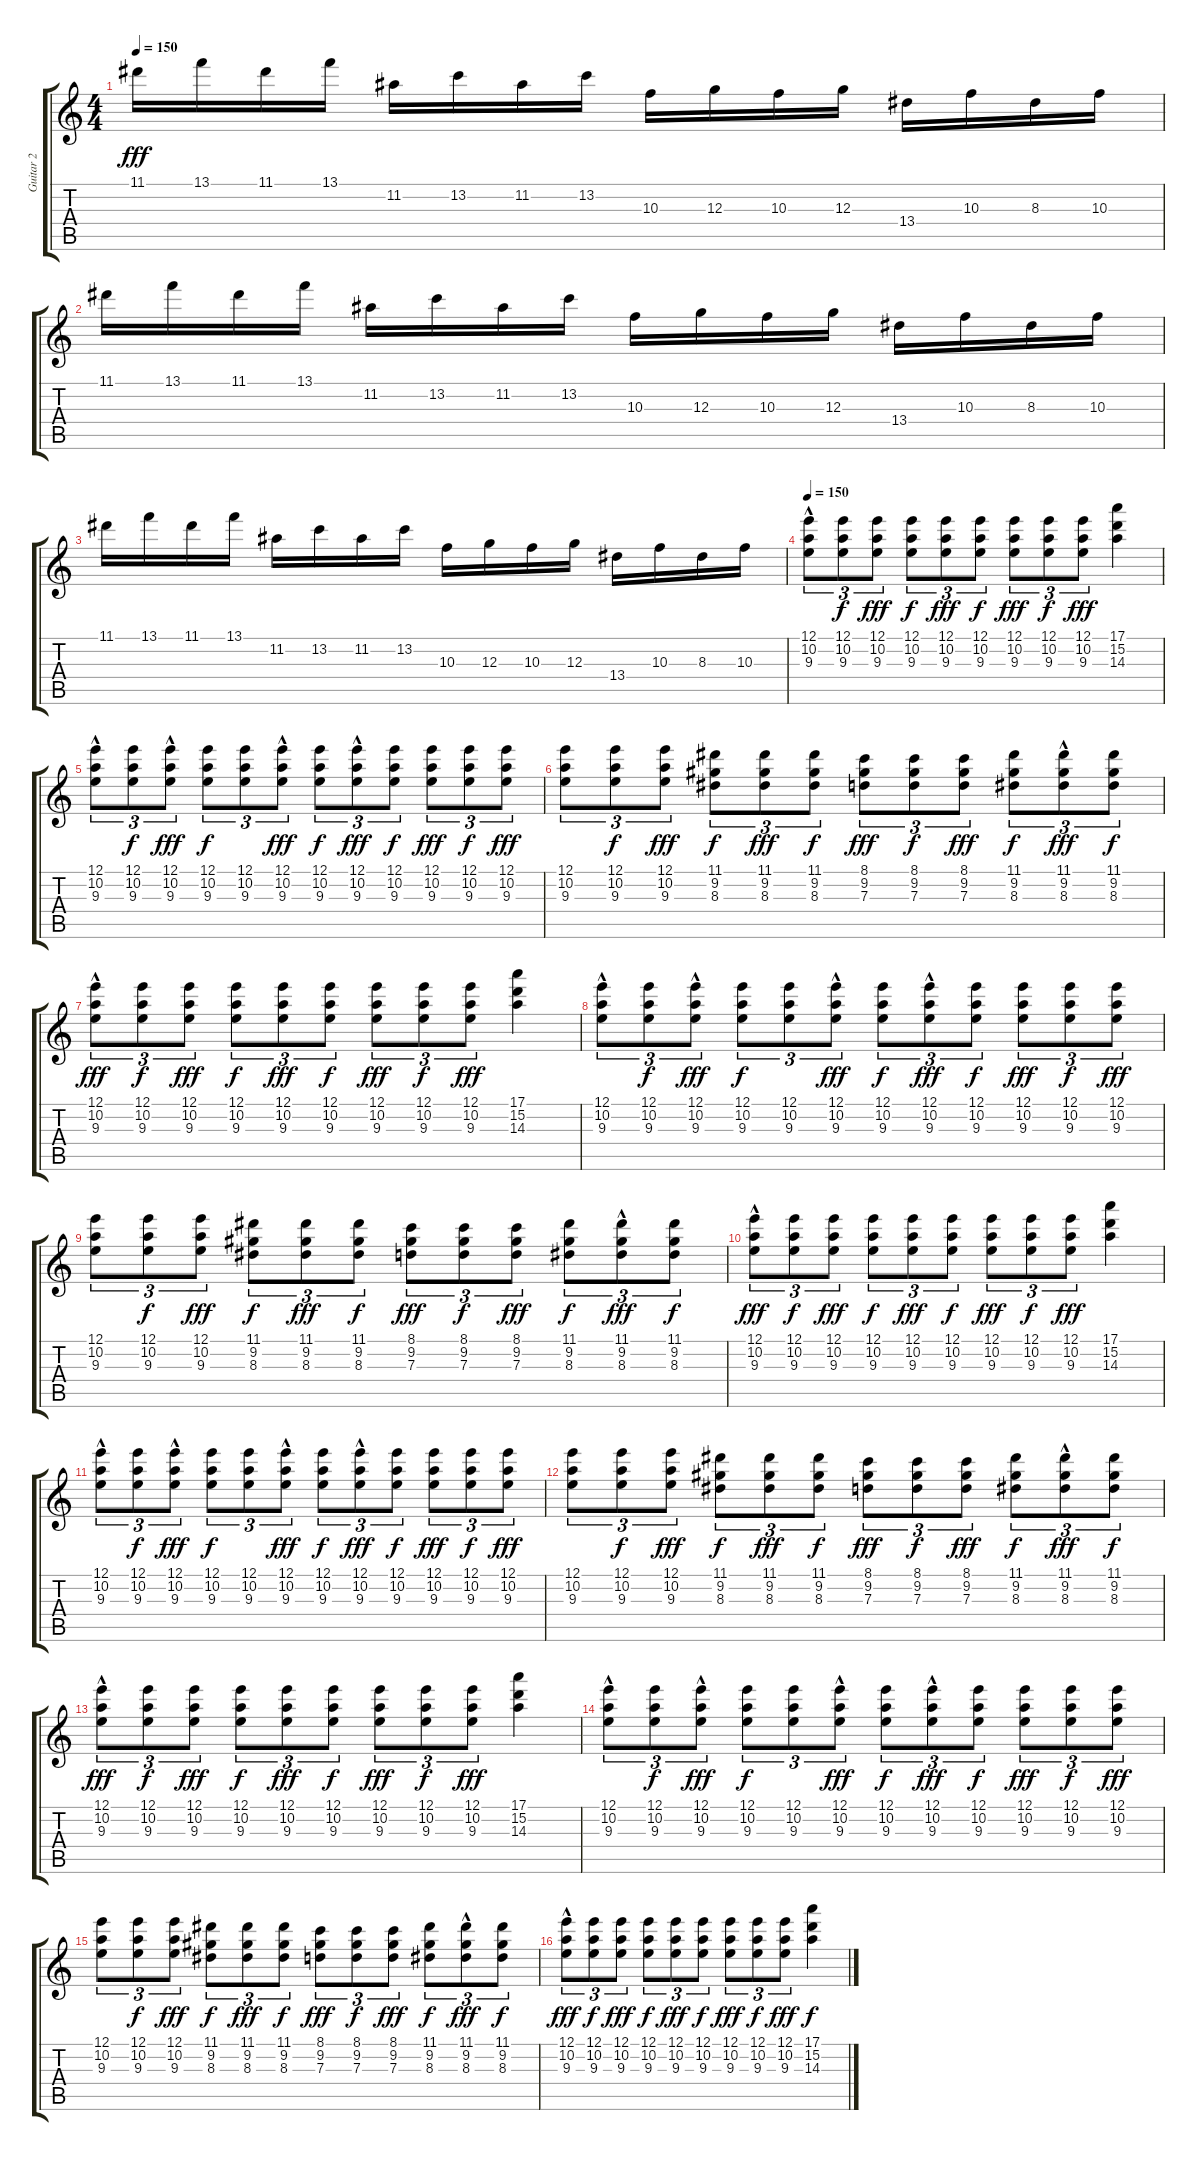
\track ("Guitar 2" "Guitar 2") {instrument distortionguitar}
\staff {score tabs}
\tuning (E4 B3 G3 D3 A2 E2) {hide}
\ts (4 4)
\tempo 150
\clef g2
\ks c
11.1.16{dy fff} 13.1.16 11.1.16 13.1.16 11.2.16 13.2.16 11.2.16 13.2.16 10.3.16 12.3.16 10.3.16 12.3.16 13.4.16 10.3.16 8.3.16 10.3.16 |
11.1.16 13.1.16 11.1.16 13.1.16 11.2.16 13.2.16 11.2.16 13.2.16 10.3.16 12.3.16 10.3.16 12.3.16 13.4.16 10.3.16 8.3.16 10.3.16 |
11.1.16 13.1.16 11.1.16 13.1.16 11.2.16 13.2.16 11.2.16 13.2.16 10.3.16 12.3.16 10.3.16 12.3.16 13.4.16 10.3.16 8.3.16 10.3.16 |
\tempo 150
(12.1{hac} 10.2 9.3{hac}).8{tu (3 2)} (12.1 10.2 9.3).8{tu (3 2) dy f} (12.1 10.2 9.3).8{tu (3 2) dy fff} (12.1 10.2 9.3).8{tu (3 2) dy f} (12.1 10.2 9.3).8{tu (3 2) dy fff} (12.1 10.2 9.3).8{tu (3 2) dy f} (12.1 10.2 9.3).8{tu (3 2) dy fff} (12.1 10.2 9.3).8{tu (3 2) dy f} (12.1 10.2 9.3).8{tu (3 2) dy fff} (17.1 15.2 14.3).4 |
(12.1{hac} 10.2 9.3{hac}).8{tu (3 2)} (12.1 10.2 9.3).8{tu (3 2) dy f} (12.1{hac} 10.2 9.3{hac}).8{tu (3 2) dy fff} (12.1 10.2 9.3).8{tu (3 2) dy f} (12.1 10.2 9.3).8{tu (3 2)} (12.1{hac} 10.2 9.3{hac}).8{tu (3 2) dy fff} (12.1 10.2 9.3).8{tu (3 2) dy f} (12.1{hac} 10.2 9.3{hac}).8{tu (3 2) dy fff} (12.1 10.2 9.3).8{tu (3 2) dy f} (12.1 10.2 9.3).8{tu (3 2) dy fff} (12.1 10.2 9.3).8{tu (3 2) dy f} (12.1 10.2 9.3).8{tu (3 2) dy fff} |
(12.1 10.2 9.3).8{tu (3 2)} (12.1 10.2 9.3).8{tu (3 2) dy f} (12.1 10.2 9.3).8{tu (3 2) dy fff} (11.1 9.2 8.3).8{tu (3 2) dy f} (11.1 9.2 8.3).8{tu (3 2) dy fff} (11.1 9.2 8.3).8{tu (3 2) dy f} (8.1 9.2 7.3).8{tu (3 2) dy fff} (8.1 9.2 7.3).8{tu (3 2) dy f} (8.1 9.2 7.3).8{tu (3 2) dy fff} (11.1 9.2 8.3).8{tu (3 2) dy f} (11.1{hac} 9.2 8.3{hac}).8{tu (3 2) dy fff} (11.1 9.2 8.3).8{tu (3 2) dy f} |
(12.1{hac} 10.2 9.3{hac}).8{tu (3 2) dy fff} (12.1 10.2 9.3).8{tu (3 2) dy f} (12.1 10.2 9.3).8{tu (3 2) dy fff} (12.1 10.2 9.3).8{tu (3 2) dy f} (12.1 10.2 9.3).8{tu (3 2) dy fff} (12.1 10.2 9.3).8{tu (3 2) dy f} (12.1 10.2 9.3).8{tu (3 2) dy fff} (12.1 10.2 9.3).8{tu (3 2) dy f} (12.1 10.2 9.3).8{tu (3 2) dy fff} (17.1 15.2 14.3).4 |
(12.1{hac} 10.2 9.3{hac}).8{tu (3 2)} (12.1 10.2 9.3).8{tu (3 2) dy f} (12.1{hac} 10.2 9.3{hac}).8{tu (3 2) dy fff} (12.1 10.2 9.3).8{tu (3 2) dy f} (12.1 10.2 9.3).8{tu (3 2)} (12.1{hac} 10.2 9.3{hac}).8{tu (3 2) dy fff} (12.1 10.2 9.3).8{tu (3 2) dy f} (12.1{hac} 10.2 9.3{hac}).8{tu (3 2) dy fff} (12.1 10.2 9.3).8{tu (3 2) dy f} (12.1 10.2 9.3).8{tu (3 2) dy fff} (12.1 10.2 9.3).8{tu (3 2) dy f} (12.1 10.2 9.3).8{tu (3 2) dy fff} |
(12.1 10.2 9.3).8{tu (3 2)} (12.1 10.2 9.3).8{tu (3 2) dy f} (12.1 10.2 9.3).8{tu (3 2) dy fff} (11.1 9.2 8.3).8{tu (3 2) dy f} (11.1 9.2 8.3).8{tu (3 2) dy fff} (11.1 9.2 8.3).8{tu (3 2) dy f} (8.1 9.2 7.3).8{tu (3 2) dy fff} (8.1 9.2 7.3).8{tu (3 2) dy f} (8.1 9.2 7.3).8{tu (3 2) dy fff} (11.1 9.2 8.3).8{tu (3 2) dy f} (11.1{hac} 9.2 8.3{hac}).8{tu (3 2) dy fff} (11.1 9.2 8.3).8{tu (3 2) dy f} |
(12.1{hac} 10.2 9.3{hac}).8{tu (3 2) dy fff} (12.1 10.2 9.3).8{tu (3 2) dy f} (12.1 10.2 9.3).8{tu (3 2) dy fff} (12.1 10.2 9.3).8{tu (3 2) dy f} (12.1 10.2 9.3).8{tu (3 2) dy fff} (12.1 10.2 9.3).8{tu (3 2) dy f} (12.1 10.2 9.3).8{tu (3 2) dy fff} (12.1 10.2 9.3).8{tu (3 2) dy f} (12.1 10.2 9.3).8{tu (3 2) dy fff} (17.1 15.2 14.3).4 |
(12.1{hac} 10.2 9.3{hac}).8{tu (3 2)} (12.1 10.2 9.3).8{tu (3 2) dy f} (12.1{hac} 10.2 9.3{hac}).8{tu (3 2) dy fff} (12.1 10.2 9.3).8{tu (3 2) dy f} (12.1 10.2 9.3).8{tu (3 2)} (12.1{hac} 10.2 9.3{hac}).8{tu (3 2) dy fff} (12.1 10.2 9.3).8{tu (3 2) dy f} (12.1{hac} 10.2 9.3{hac}).8{tu (3 2) dy fff} (12.1 10.2 9.3).8{tu (3 2) dy f} (12.1 10.2 9.3).8{tu (3 2) dy fff} (12.1 10.2 9.3).8{tu (3 2) dy f} (12.1 10.2 9.3).8{tu (3 2) dy fff} |
(12.1 10.2 9.3).8{tu (3 2)} (12.1 10.2 9.3).8{tu (3 2) dy f} (12.1 10.2 9.3).8{tu (3 2) dy fff} (11.1 9.2 8.3).8{tu (3 2) dy f} (11.1 9.2 8.3).8{tu (3 2) dy fff} (11.1 9.2 8.3).8{tu (3 2) dy f} (8.1 9.2 7.3).8{tu (3 2) dy fff} (8.1 9.2 7.3).8{tu (3 2) dy f} (8.1 9.2 7.3).8{tu (3 2) dy fff} (11.1 9.2 8.3).8{tu (3 2) dy f} (11.1{hac} 9.2 8.3{hac}).8{tu (3 2) dy fff} (11.1 9.2 8.3).8{tu (3 2) dy f} |
(12.1{hac} 10.2 9.3{hac}).8{tu (3 2) dy fff} (12.1 10.2 9.3).8{tu (3 2) dy f} (12.1 10.2 9.3).8{tu (3 2) dy fff} (12.1 10.2 9.3).8{tu (3 2) dy f} (12.1 10.2 9.3).8{tu (3 2) dy fff} (12.1 10.2 9.3).8{tu (3 2) dy f} (12.1 10.2 9.3).8{tu (3 2) dy fff} (12.1 10.2 9.3).8{tu (3 2) dy f} (12.1 10.2 9.3).8{tu (3 2) dy fff} (17.1 15.2 14.3).4 |
(12.1{hac} 10.2 9.3{hac}).8{tu (3 2)} (12.1 10.2 9.3).8{tu (3 2) dy f} (12.1{hac} 10.2 9.3{hac}).8{tu (3 2) dy fff} (12.1 10.2 9.3).8{tu (3 2) dy f} (12.1 10.2 9.3).8{tu (3 2)} (12.1{hac} 10.2 9.3{hac}).8{tu (3 2) dy fff} (12.1 10.2 9.3).8{tu (3 2) dy f} (12.1{hac} 10.2 9.3{hac}).8{tu (3 2) dy fff} (12.1 10.2 9.3).8{tu (3 2) dy f} (12.1 10.2 9.3).8{tu (3 2) dy fff} (12.1 10.2 9.3).8{tu (3 2) dy f} (12.1 10.2 9.3).8{tu (3 2) dy fff} |
(12.1 10.2 9.3).8{tu (3 2)} (12.1 10.2 9.3).8{tu (3 2) dy f} (12.1 10.2 9.3).8{tu (3 2) dy fff} (11.1 9.2 8.3).8{tu (3 2) dy f} (11.1 9.2 8.3).8{tu (3 2) dy fff} (11.1 9.2 8.3).8{tu (3 2) dy f} (8.1 9.2 7.3).8{tu (3 2) dy fff} (8.1 9.2 7.3).8{tu (3 2) dy f} (8.1 9.2 7.3).8{tu (3 2) dy fff} (11.1 9.2 8.3).8{tu (3 2) dy f} (11.1{hac} 9.2 8.3{hac}).8{tu (3 2) dy fff} (11.1 9.2 8.3).8{tu (3 2) dy f} |
(12.1{hac} 10.2 9.3).8{tu (3 2) dy fff} (12.1 10.2 9.3).8{tu (3 2) dy f} (12.1 10.2 9.3).8{tu (3 2) dy fff} (12.1 10.2 9.3).8{tu (3 2) dy f} (12.1 10.2 9.3).8{tu (3 2) dy fff} (12.1 10.2 9.3).8{tu (3 2) dy f} (12.1 10.2 9.3).8{tu (3 2) dy fff} (12.1 10.2 9.3).8{tu (3 2) dy f} (12.1 10.2 9.3).8{tu (3 2) dy fff} (17.1 15.2 14.3).4{dy f}
